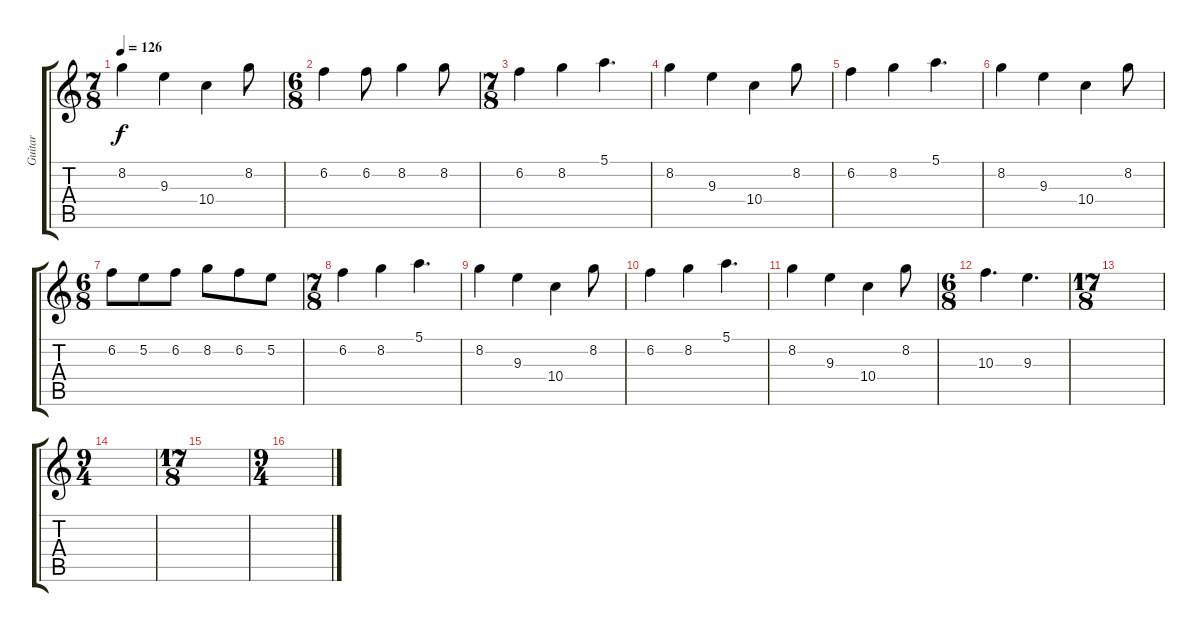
\track ("Guitar" "Guitar") {instrument overdrivenguitar}
\staff {score tabs}
\tuning (E4 B3 G3 D3 A2 E2) {hide}
\ts (7 8)
\tempo 126
\clef g2
\ks c
8.2.4{dy f} 9.3.4 10.4.4 8.2.8 |
\ts (6 8)
6.2.4 6.2.8 8.2.4 8.2.8 |
\ts (7 8)
6.2.4{volume 11} 8.2.4 5.1.4{d} |
8.2.4 9.3.4 10.4.4 8.2.8 |
6.2.4 8.2.4 5.1.4{d} |
8.2.4 9.3.4 10.4.4 8.2.8 |
\ts (6 8)
6.2.8 5.2.8 6.2.8 8.2.8 6.2.8 5.2.8 |
\ts (7 8)
6.2.4{volume 11} 8.2.4 5.1.4{d} |
8.2.4 9.3.4 10.4.4 8.2.8 |
6.2.4 8.2.4 5.1.4{d} |
8.2.4 9.3.4 10.4.4 8.2.8 |
\ts (6 8)
10.3.4{d} 9.3.4{d} |
\ts (17 8)
|
\ts (9 4)
|
\ts (17 8)
|
\ts (9 4)
